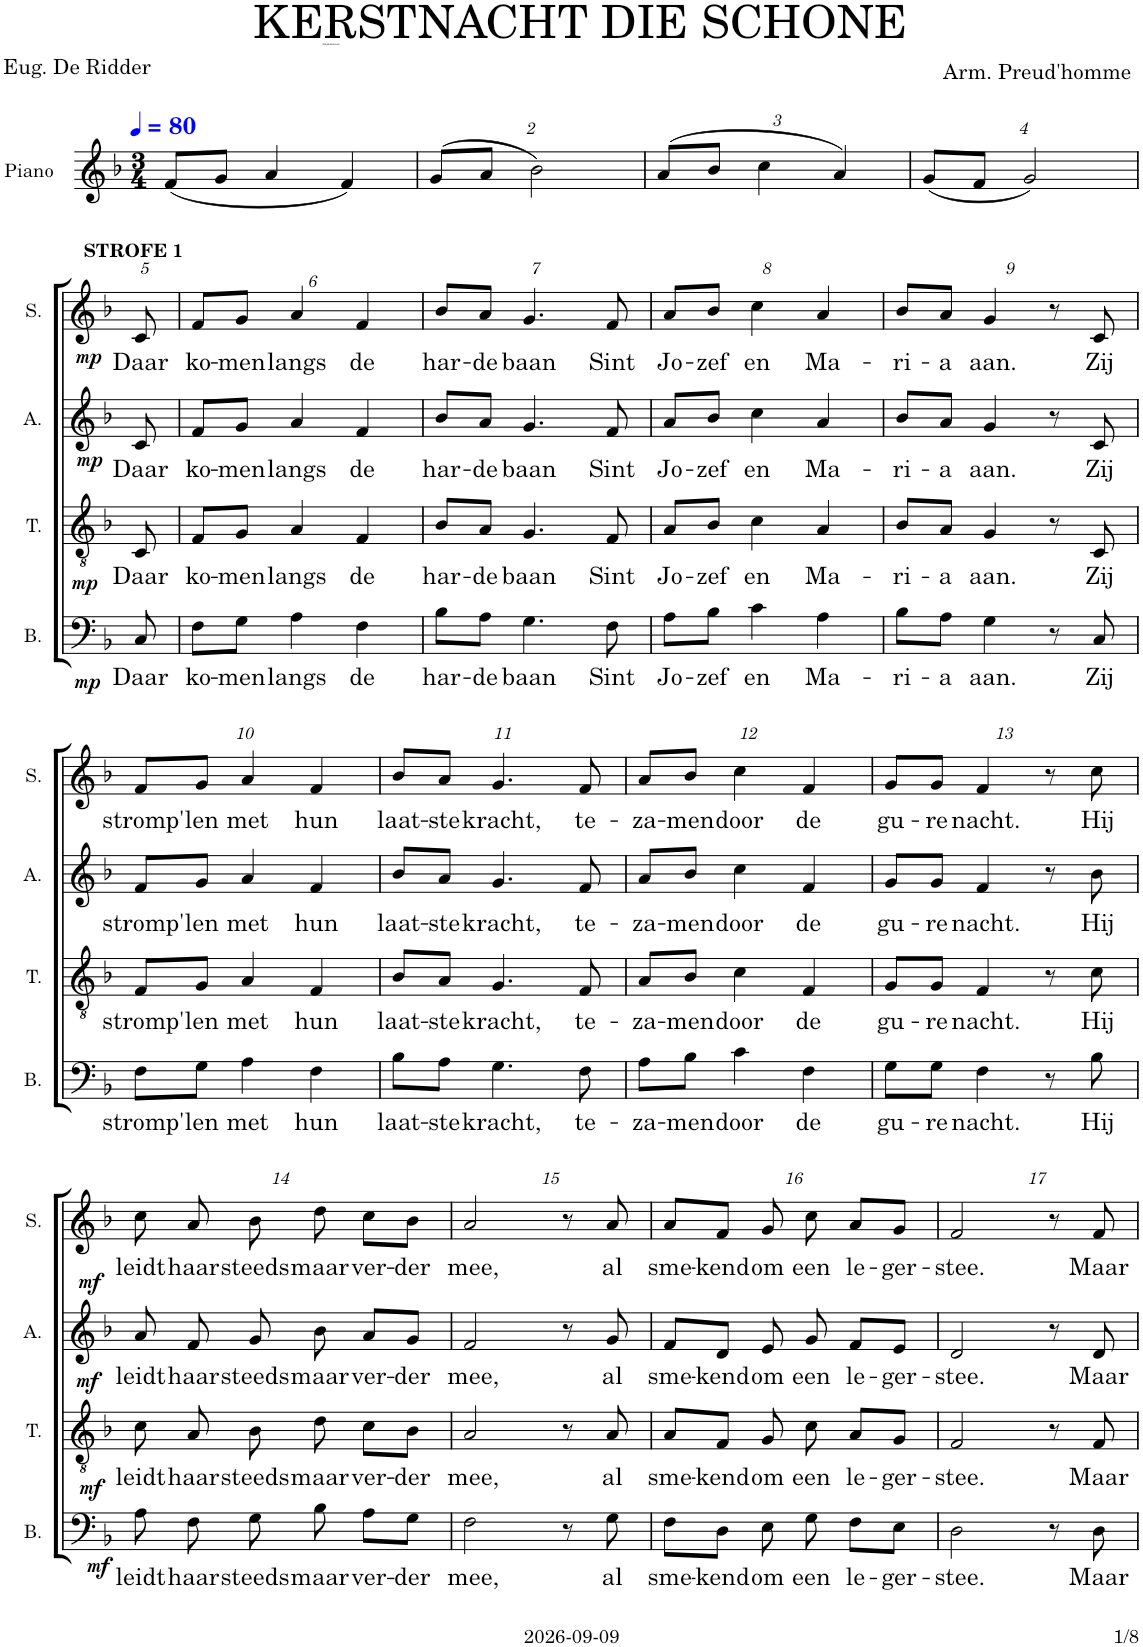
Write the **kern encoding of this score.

**kern	**kern	**text	**dynam	**kern	**text	**dynam	**kern	**text	**dynam	**kern	**text	**dynam
*part5	*part4	*part4	*part4	*part3	*part3	*part3	*part2	*part2	*part2	*part1	*part1	*part1
*staff5	*staff4	*staff4	*staff4	*staff3	*staff3	*staff3	*staff2	*staff2	*staff2	*staff1	*staff1	*staff1
*I"Piano	*I"Bass	*	*	*I"Tenor	*	*	*I"Alto	*	*	*I"Soprano	*	*
*I'Pno.	*I'B.	*	*	*I'T.	*	*	*I'A.	*	*	*I'S.	*	*
*clefG2	*clefF4	*	*	*clefGv2	*	*	*clefG2	*	*	*clefG2	*	*
*k[b-]	*k[b-]	*	*	*k[b-]	*	*	*k[b-]	*	*	*k[b-]	*	*
*M3/4	*M3/4	*	*	*M3/4	*	*	*M3/4	*	*	*M3/4	*	*
*MM80	*MM80	*	*	*MM80	*	*	*MM80	*	*	*MM80	*	*
=1	=1	=1	=1	=1	=1	=1	=1	=1	=1	=1	=1	=1
(8f/L	2.r	.	.	2.r	.	.	2.r	.	.	2.r	.	.
8g/J	.	.	.	.	.	.	.	.	.	.	.	.
4a/	.	.	.	.	.	.	.	.	.	.	.	.
4f/)	.	.	.	.	.	.	.	.	.	.	.	.
=2	=2	=2	=2	=2	=2	=2	=2	=2	=2	=2	=2	=2
(8g/L	2.r	.	.	2.r	.	.	2.r	.	.	2.r	.	.
8a/J	.	.	.	.	.	.	.	.	.	.	.	.
2b-\)	.	.	.	.	.	.	.	.	.	.	.	.
=3	=3	=3	=3	=3	=3	=3	=3	=3	=3	=3	=3	=3
(8a/L	2.r	.	.	2.r	.	.	2.r	.	.	2.r	.	.
8b-/J	.	.	.	.	.	.	.	.	.	.	.	.
4cc\	.	.	.	.	.	.	.	.	.	.	.	.
4a/)	.	.	.	.	.	.	.	.	.	.	.	.
=4	=4	=4	=4	=4	=4	=4	=4	=4	=4	=4	=4	=4
(8g/L	2.r	.	.	2.r	.	.	2.r	.	.	2.r	.	.
8f/J	.	.	.	.	.	.	.	.	.	.	.	.
2g/)	.	.	.	.	.	.	.	.	.	.	.	.
!!LO:LB:g=z
=5	=5	=5	=5	=5	=5	=5	=5	=5	=5	=5	=5	=5
!	!	!	!	!	!	!	!	!	!	!LO:TX:a:B:t=STROFE 1	!	!
!	!	!LO:LY:b	!LO:DY:b	!	!LO:LY:b	!LO:DY:b	!	!LO:LY:b	!LO:DY:b	!	!LO:LY:b	!LO:DY:b
2.r	8C/	Daar	mp	8C/	Daar	mp	8c/	Daar	mp	8c/	Daar	mp
.	2ryy	.	.	2ryy	.	.	2ryy	.	.	2ryy	.	.
.	8ryy	.	.	8ryy	.	.	8ryy	.	.	8ryy	.	.
=6	=6	=6	=6	=6	=6	=6	=6	=6	=6	=6	=6	=6
!	!	!LO:LY:b	!	!	!LO:LY:b	!	!	!LO:LY:b	!	!	!LO:LY:b	!
2.r	8F\L	ko-	.	8F/L	ko-	.	8f/L	ko-	.	8f/L	ko-	.
!	!	!LO:LY:b	!	!	!LO:LY:b	!	!	!LO:LY:b	!	!	!LO:LY:b	!
.	8G\J	-men	.	8G/J	-men	.	8g/J	-men	.	8g/J	-men	.
!	!	!LO:LY:b	!	!	!LO:LY:b	!	!	!LO:LY:b	!	!	!LO:LY:b	!
.	4A\	langs	.	4A/	langs	.	4a/	langs	.	4a/	langs	.
!	!	!LO:LY:b	!	!	!LO:LY:b	!	!	!LO:LY:b	!	!	!LO:LY:b	!
.	4F\	de	.	4F/	de	.	4f/	de	.	4f/	de	.
=7	=7	=7	=7	=7	=7	=7	=7	=7	=7	=7	=7	=7
!	!	!LO:LY:b	!	!	!LO:LY:b	!	!	!LO:LY:b	!	!	!LO:LY:b	!
2.r	8B-\L	har-	.	8B-/L	har-	.	8b-/L	har-	.	8b-/L	har-	.
!	!	!LO:LY:b	!	!	!LO:LY:b	!	!	!LO:LY:b	!	!	!LO:LY:b	!
.	8A\J	-de	.	8A/J	-de	.	8a/J	-de	.	8a/J	-de	.
!	!	!LO:LY:b	!	!	!LO:LY:b	!	!	!LO:LY:b	!	!	!LO:LY:b	!
.	4.G\	baan	.	4.G/	baan	.	4.g/	baan	.	4.g/	baan	.
!	!	!LO:LY:b	!	!	!LO:LY:b	!	!	!LO:LY:b	!	!	!LO:LY:b	!
.	8F\	Sint	.	8F/	Sint	.	8f/	Sint	.	8f/	Sint	.
=8	=8	=8	=8	=8	=8	=8	=8	=8	=8	=8	=8	=8
!	!	!LO:LY:b	!	!	!LO:LY:b	!	!	!LO:LY:b	!	!	!LO:LY:b	!
2.r	8A\L	Jo-	.	8A/L	Jo-	.	8a/L	Jo-	.	8a/L	Jo-	.
!	!	!LO:LY:b	!	!	!LO:LY:b	!	!	!LO:LY:b	!	!	!LO:LY:b	!
.	8B-\J	-zef	.	8B-/J	-zef	.	8b-/J	-zef	.	8b-/J	-zef	.
!	!	!LO:LY:b	!	!	!LO:LY:b	!	!	!LO:LY:b	!	!	!LO:LY:b	!
.	4c\	en	.	4c\	en	.	4cc\	en	.	4cc\	en	.
!	!	!LO:LY:b	!	!	!LO:LY:b	!	!	!LO:LY:b	!	!	!LO:LY:b	!
.	4A\	Ma-	.	4A/	Ma-	.	4a/	Ma-	.	4a/	Ma-	.
=9	=9	=9	=9	=9	=9	=9	=9	=9	=9	=9	=9	=9
!	!	!LO:LY:b	!	!	!LO:LY:b	!	!	!LO:LY:b	!	!	!LO:LY:b	!
2.r	8B-\L	-ri-	.	8B-/L	-ri-	.	8b-/L	-ri-	.	8b-/L	-ri-	.
!	!	!LO:LY:b	!	!	!LO:LY:b	!	!	!LO:LY:b	!	!	!LO:LY:b	!
.	8A\J	-a	.	8A/J	-a	.	8a/J	-a	.	8a/J	-a	.
!	!	!LO:LY:b	!	!	!LO:LY:b	!	!	!LO:LY:b	!	!	!LO:LY:b	!
.	4G\	aan.	.	4G/	aan.	.	4g/	aan.	.	4g/	aan.	.
.	8r	.	.	8r	.	.	8r	.	.	8r	.	.
!	!	!LO:LY:b	!	!	!LO:LY:b	!	!	!LO:LY:b	!	!	!LO:LY:b	!
.	8C/	Zij	.	8C/	Zij	.	8c/	Zij	.	8c/	Zij	.
!!LO:LB:g=z
=10	=10	=10	=10	=10	=10	=10	=10	=10	=10	=10	=10	=10
!	!	!LO:LY:b	!	!	!LO:LY:b	!	!	!LO:LY:b	!	!	!LO:LY:b	!
2.r	8F\L	stromp'	.	8F/L	stromp'	.	8f/L	stromp'	.	8f/L	stromp'	.
!	!	!LO:LY:b	!	!	!LO:LY:b	!	!	!LO:LY:b	!	!	!LO:LY:b	!
.	8G\J	len	.	8G/J	len	.	8g/J	len	.	8g/J	len	.
!	!	!LO:LY:b	!	!	!LO:LY:b	!	!	!LO:LY:b	!	!	!LO:LY:b	!
.	4A\	met	.	4A/	met	.	4a/	met	.	4a/	met	.
!	!	!LO:LY:b	!	!	!LO:LY:b	!	!	!LO:LY:b	!	!	!LO:LY:b	!
.	4F\	hun	.	4F/	hun	.	4f/	hun	.	4f/	hun	.
=11	=11	=11	=11	=11	=11	=11	=11	=11	=11	=11	=11	=11
!	!	!LO:LY:b	!	!	!LO:LY:b	!	!	!LO:LY:b	!	!	!LO:LY:b	!
2.r	8B-\L	laat-	.	8B-/L	laat-	.	8b-/L	laat-	.	8b-/L	laat-	.
!	!	!LO:LY:b	!	!	!LO:LY:b	!	!	!LO:LY:b	!	!	!LO:LY:b	!
.	8A\J	-ste	.	8A/J	-ste	.	8a/J	-ste	.	8a/J	-ste	.
!	!	!LO:LY:b	!	!	!LO:LY:b	!	!	!LO:LY:b	!	!	!LO:LY:b	!
.	4.G\	kracht,	.	4.G/	kracht,	.	4.g/	kracht,	.	4.g/	kracht,	.
!	!	!LO:LY:b	!	!	!LO:LY:b	!	!	!LO:LY:b	!	!	!LO:LY:b	!
.	8F\	te-	.	8F/	te-	.	8f/	te-	.	8f/	te-	.
=12	=12	=12	=12	=12	=12	=12	=12	=12	=12	=12	=12	=12
!	!	!LO:LY:b	!	!	!LO:LY:b	!	!	!LO:LY:b	!	!	!LO:LY:b	!
2.r	8A\L	-za-	.	8A/L	-za-	.	8a/L	-za-	.	8a/L	-za-	.
!	!	!LO:LY:b	!	!	!LO:LY:b	!	!	!LO:LY:b	!	!	!LO:LY:b	!
.	8B-\J	-men	.	8B-/J	-men	.	8b-/J	-men	.	8b-/J	-men	.
!	!	!LO:LY:b	!	!	!LO:LY:b	!	!	!LO:LY:b	!	!	!LO:LY:b	!
.	4c\	door	.	4c\	door	.	4cc\	door	.	4cc\	door	.
!	!	!LO:LY:b	!	!	!LO:LY:b	!	!	!LO:LY:b	!	!	!LO:LY:b	!
.	4F\	de	.	4F/	de	.	4f/	de	.	4f/	de	.
=13	=13	=13	=13	=13	=13	=13	=13	=13	=13	=13	=13	=13
!	!	!LO:LY:b	!	!	!LO:LY:b	!	!	!LO:LY:b	!	!	!LO:LY:b	!
2.r	8G\L	gu-	.	8G/L	gu-	.	8g/L	gu-	.	8g/L	gu-	.
!	!	!LO:LY:b	!	!	!LO:LY:b	!	!	!LO:LY:b	!	!	!LO:LY:b	!
.	8G\J	-re	.	8G/J	-re	.	8g/J	-re	.	8g/J	-re	.
!	!	!LO:LY:b	!	!	!LO:LY:b	!	!	!LO:LY:b	!	!	!LO:LY:b	!
.	4F\	nacht.	.	4F/	nacht.	.	4f/	nacht.	.	4f/	nacht.	.
.	8r	.	.	8r	.	.	8r	.	.	8r	.	.
!	!	!LO:LY:b	!	!	!LO:LY:b	!	!	!LO:LY:b	!	!	!LO:LY:b	!
.	8B-\	Hij	.	8c\	Hij	.	8b-\	Hij	.	8cc\	Hij	.
!!LO:LB:g=z
=14	=14	=14	=14	=14	=14	=14	=14	=14	=14	=14	=14	=14
!	!	!LO:LY:b	!LO:DY:b	!	!LO:LY:b	!LO:DY:b	!	!LO:LY:b	!LO:DY:b	!	!LO:LY:b	!LO:DY:b
2.r	8A\	leidt	mf	8c\	leidt	mf	8a/	leidt	mf	8cc\	leidt	mf
!	!	!LO:LY:b	!	!	!LO:LY:b	!	!	!LO:LY:b	!	!	!LO:LY:b	!
.	8F\	haar	.	8A/	haar	.	8f/	haar	.	8a/	haar	.
!	!	!LO:LY:b	!	!	!LO:LY:b	!	!	!LO:LY:b	!	!	!LO:LY:b	!
.	8G\	steeds	.	8B-\	steeds	.	8g/	steeds	.	8b-\	steeds	.
!	!	!LO:LY:b	!	!	!LO:LY:b	!	!	!LO:LY:b	!	!	!LO:LY:b	!
.	8B-\	maar	.	8d\	maar	.	8b-\	maar	.	8dd\	maar	.
!	!	!LO:LY:b	!	!	!LO:LY:b	!	!	!LO:LY:b	!	!	!LO:LY:b	!
.	8A\L	ver-	.	8c\L	ver-	.	8a/L	ver-	.	8cc\L	ver-	.
!	!	!LO:LY:b	!	!	!LO:LY:b	!	!	!LO:LY:b	!	!	!LO:LY:b	!
.	8G\J	-der	.	8B-\J	-der	.	8g/J	-der	.	8b-\J	-der	.
=15	=15	=15	=15	=15	=15	=15	=15	=15	=15	=15	=15	=15
!	!	!LO:LY:b	!	!	!LO:LY:b	!	!	!LO:LY:b	!	!	!LO:LY:b	!
2.r	2F\	mee,	.	2A/	mee,	.	2f/	mee,	.	2a/	mee,	.
.	8r	.	.	8r	.	.	8r	.	.	8r	.	.
!	!	!LO:LY:b	!	!	!LO:LY:b	!	!	!LO:LY:b	!	!	!LO:LY:b	!
.	8G\	al	.	8A/	al	.	8g/	al	.	8a/	al	.
=16	=16	=16	=16	=16	=16	=16	=16	=16	=16	=16	=16	=16
!	!	!LO:LY:b	!	!	!LO:LY:b	!	!	!LO:LY:b	!	!	!LO:LY:b	!
2.r	8F\L	sme-	.	8A/L	sme-	.	8f/L	sme-	.	8a/L	sme-	.
!	!	!LO:LY:b	!	!	!LO:LY:b	!	!	!LO:LY:b	!	!	!LO:LY:b	!
.	8D\J	-kend	.	8F/J	-kend	.	8d/J	-kend	.	8f/J	-kend	.
!	!	!LO:LY:b	!	!	!LO:LY:b	!	!	!LO:LY:b	!	!	!LO:LY:b	!
.	8E\	om	.	8G/	om	.	8e/	om	.	8g/	om	.
!	!	!LO:LY:b	!	!	!LO:LY:b	!	!	!LO:LY:b	!	!	!LO:LY:b	!
.	8G\	een	.	8c\	een	.	8g/	een	.	8cc\	een	.
!	!	!LO:LY:b	!	!	!LO:LY:b	!	!	!LO:LY:b	!	!	!LO:LY:b	!
.	8F\L	le-	.	8A/L	le-	.	8f/L	le-	.	8a/L	le-	.
!	!	!LO:LY:b	!	!	!LO:LY:b	!	!	!LO:LY:b	!	!	!LO:LY:b	!
.	8E\J	-ger-	.	8G/J	-ger-	.	8e/J	-ger-	.	8g/J	-ger-	.
=17	=17	=17	=17	=17	=17	=17	=17	=17	=17	=17	=17	=17
!	!	!LO:LY:b	!	!	!LO:LY:b	!	!	!LO:LY:b	!	!	!LO:LY:b	!
2.r	2D\	-stee.	.	2F/	-stee.	.	2d/	-stee.	.	2f/	-stee.	.
.	8r	.	.	8r	.	.	8r	.	.	8r	.	.
!	!	!LO:LY:b	!	!	!LO:LY:b	!	!	!LO:LY:b	!	!	!LO:LY:b	!
.	8D\	Maar	.	8F/	Maar	.	8d/	Maar	.	8f/	Maar	.
=	=	=	=	=	=	=	=	=	=	=	=	=
*-	*-	*-	*-	*-	*-	*-	*-	*-	*-	*-	*-	*-
